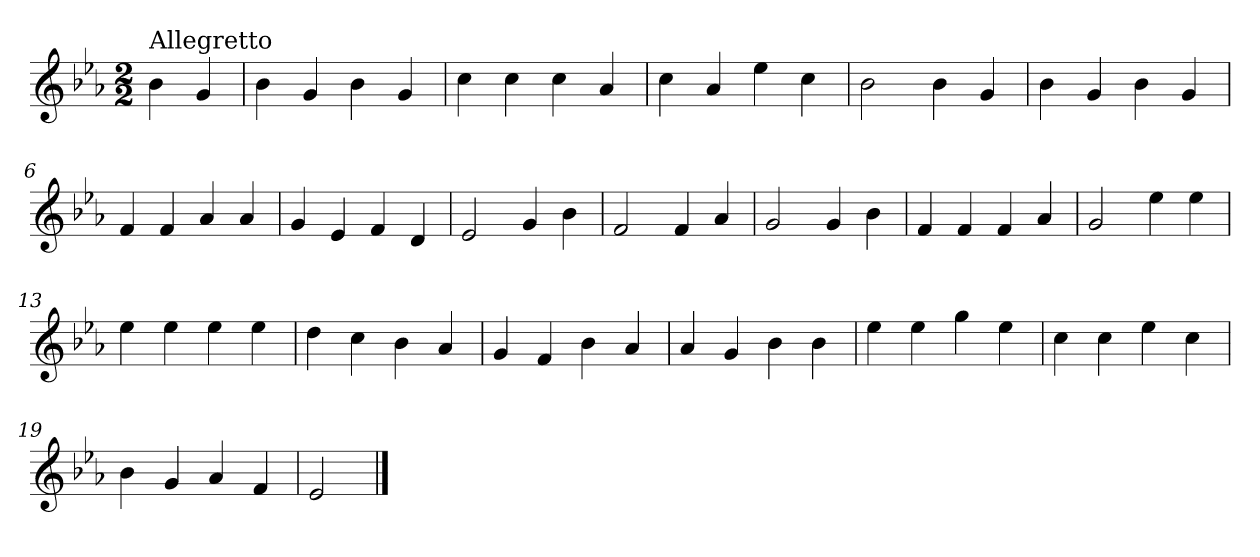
**kern
*part1
*staff1
*clefG2
*k[b-e-a-]
*E-:
*M2/2
=
!LO:TX:a:t=Allegretto
4b-\
4g/
=1
4b-\
4g/
4b-\
4g/
=2
4cc\
4cc\
4cc\
4a-/
=3
4cc\
4a-/
4ee-\
4cc\
=4
2b-\
4b-\
4g/
=5
4b-\
4g/
4b-\
4g/
!!LO:LB:g=z
=6
4f/
4f/
4a-/
4a-/
=7
4g/
4e-/
4f/
4d/
=8
2e-/
4g/
4b-\
=9
2f/
4f/
4a-/
=10
2g/
4g/
4b-\
=11
4f/
4f/
4f/
4a-/
!!LO:LB:g=z
=12
2g/
4ee-\
4ee-\
=13
4ee-\
4ee-\
4ee-\
4ee-\
=14
4dd\
4cc\
4b-\
4a-/
=15
4g/
4f/
4b-\
4a-/
=16
4a-/
4g/
4b-\
4b-\
=17
4ee-\
4ee-\
4gg\
4ee-\
!!LO:LB:g=z
=18
4cc\
4cc\
4ee-\
4cc\
=19
4b-\
4g/
4a-/
4f/
=20
2e-/
==
*-
